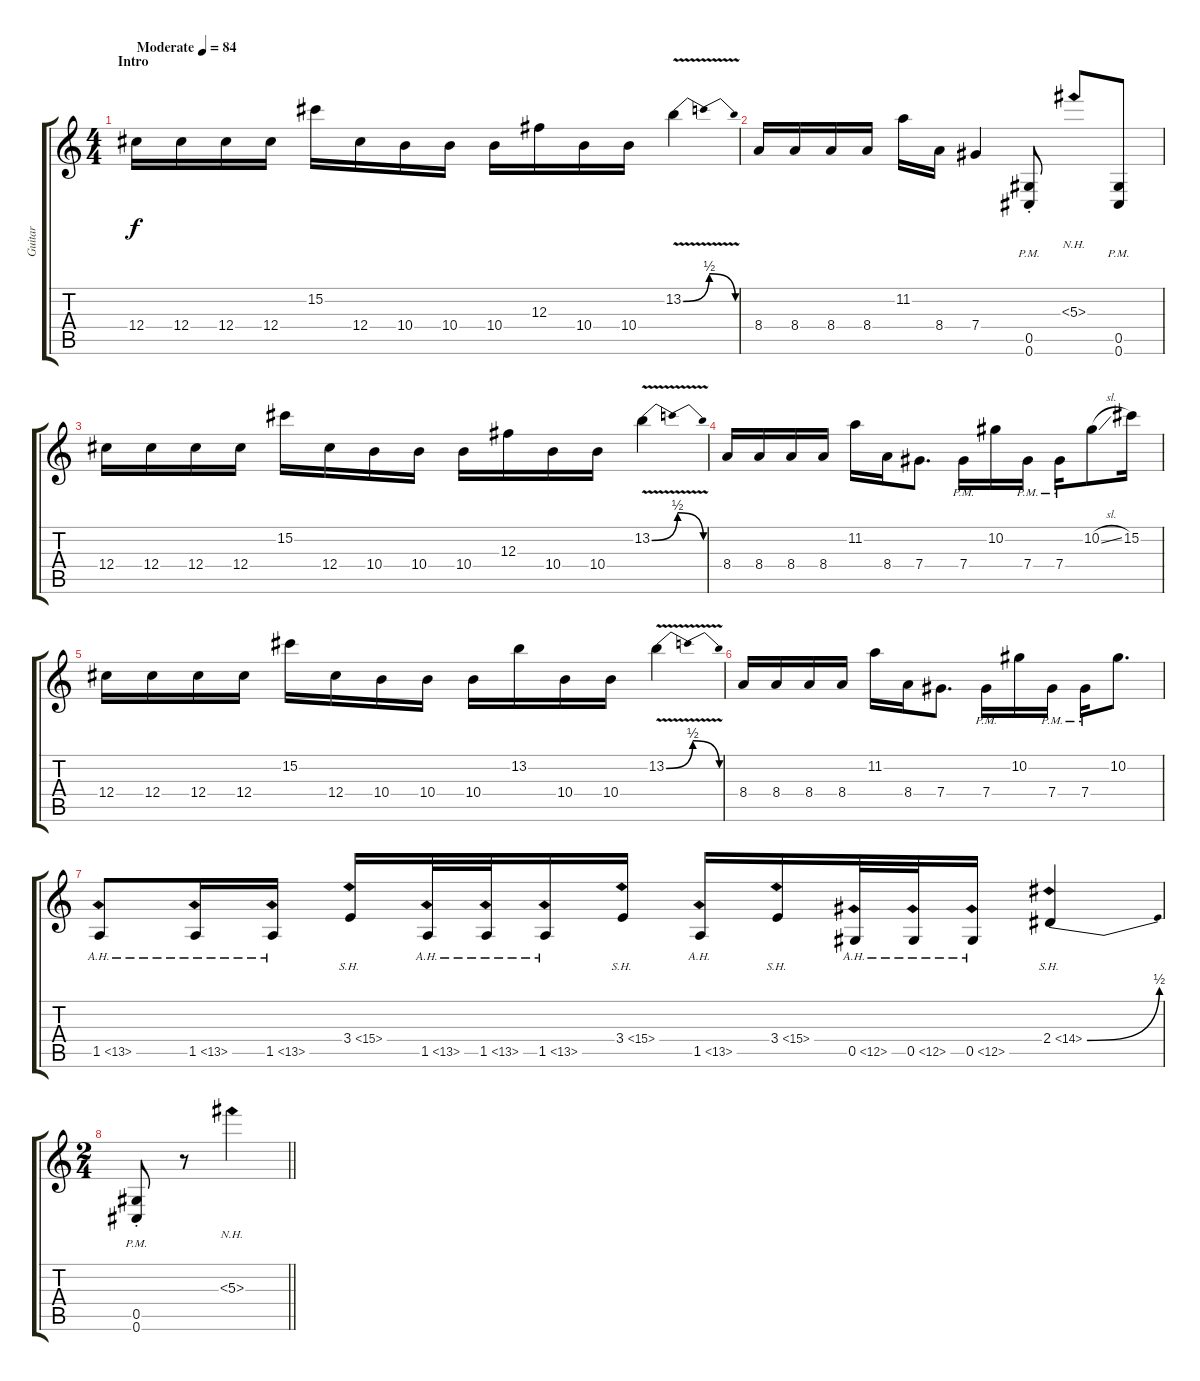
\track ("Guitar" "Guitar") {instrument distortionguitar}
\staff {score tabs}
\tuning (Eb4 Bb3 Gb3 Db3 Ab2 Db2) {hide}
\ts (4 4)
\section ("" "Intro")
\tempo (84 "Moderate")
\clef g2
\ks c
12.4.16{dy f instrument distortionguitar} 12.4.16 12.4.16 12.4.16 15.2.16 12.4.16 10.4.16 10.4.16 10.4.16 12.3.16 10.4.16 10.4.16 13.2{be (bendrelease 0 0 29 2 29 2 60 0) v}.4 |
8.4.16 8.4.16 8.4.16 8.4.16 11.2.16 8.4.16 7.4.4 (0.5{pm st} 0.6{pm st}).8 5.3{nh}.8 (0.5{pm} 0.6{pm}).8 |
12.4.16 12.4.16 12.4.16 12.4.16 15.2.16 12.4.16 10.4.16 10.4.16 10.4.16 12.3.16 10.4.16 10.4.16 13.2{be (bendrelease 0 0 29 2 29 2 60 0) v}.4 |
8.4.16 8.4.16 8.4.16 8.4.16 11.2.16 8.4.16 7.4.8{d} 7.4{pm}.16 10.2.16 7.4{pm}.16 7.4{pm}.16 10.2{sl}.8 15.2.16 |
12.4.16 12.4.16 12.4.16 12.4.16 15.2.16 12.4.16 10.4.16 10.4.16 10.4.16 13.2.16 10.4.16 10.4.16 13.2{be (bendrelease 0 0 29 2 29 2 60 0) v}.4 |
8.4.16 8.4.16 8.4.16 8.4.16 11.2.16 8.4.16 7.4.8{d} 7.4{pm}.16 10.2.16 7.4{pm}.16 7.4{pm}.16 10.2.8{d} |
1.5{ah 12}.8 1.5{ah 12}.16 1.5{ah 12}.16 3.4{sh 12}.16 1.5{ah 12}.32 1.5{ah 12}.32 1.5{ah 12}.16 3.4{sh 12}.16 1.5{ah 12}.16 3.4{sh 12}.16 0.5{ah 12}.32 0.5{ah 12}.32 0.5{ah 12}.16 2.4{be (bend 0 0 60 2) sh 12}.4 |
\ts (2 4)
\barLineRight lightlight
(0.5{pm st} 0.6{pm st}).8 r.8 5.3{nh}.4
